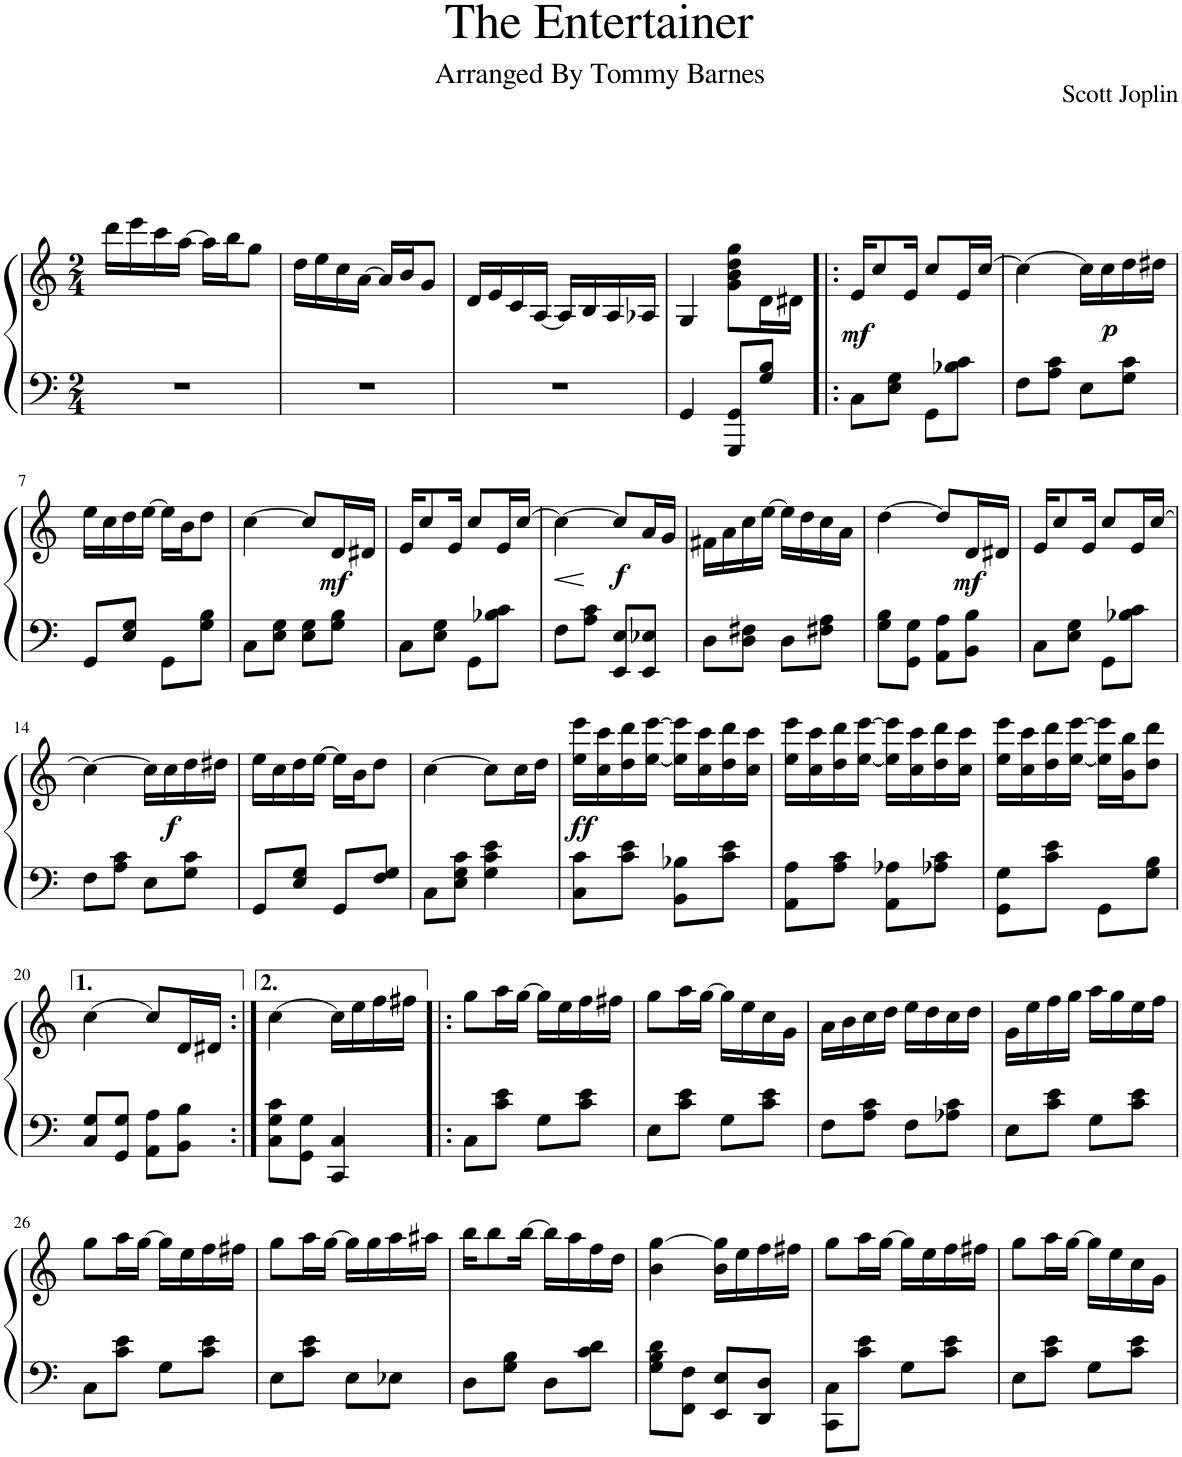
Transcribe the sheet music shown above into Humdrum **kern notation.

**kern	**kern	**dynam
*part1	*part1	*part1
*staff2	*staff1	*staff1/2
*I"Piano	*	*
*I'Pno.	*	*
*clefF4	*clefG2	*
*k[]	*k[]	*
*M2/4	*M2/4	*
=1	=1	=1
2r	16ddd\LL	.
.	16eee\	.
.	16ccc\	.
.	[16aa\JJ	.
.	16aa\LL]	.
.	16bb\J	.
.	8gg\J	.
=2	=2	=2
2r	16dd\LL	.
.	16ee\	.
.	16cc\	.
.	[16a\JJ	.
.	16a/LL]	.
.	16b/J	.
.	8g/J	.
=3	=3	=3
2r	16d/LL	.
.	16e/	.
.	16c/	.
.	[16A/JJ	.
.	16A/LL]	.
.	16B/	.
.	16A/	.
.	16A-X/JJ	.
=4	=4	=4
4GG/	4G/	.
8GGG/ 8GG/L	8g\ 8b\ 8dd\ 8gg\L	.
8G/ 8B/J	16d\L	.
.	16d#X\JJ	.
=5!|:	=5!|:	=5!|:
!	!	!LO:DY:b
8C\L	16e/KL	mf
.	8cc/	.
8E\ 8G\J	.	.
.	16e/Jk	.
8GG\L	8cc/L	.
8B-X\ 8c\J	16e/L	.
.	[16cc/JJ	.
=6	=6	=6
8F\L	4cc\_	.
8A\ 8c\J	.	.
8E\L	16cc\LL]	.
!	!	!LO:DY:b
.	16cc\	p
8G\ 8c\J	16dd\	.
.	16dd#X\JJ	.
!!LO:LB:g=z
=7	=7	=7
8GG/L	16ee\LL	.
.	16cc\	.
8E/ 8G/J	16dd\	.
.	[16ee\JJ	.
8GG\L	16ee\LL]	.
.	16b\J	.
8G\ 8B\J	8dd\J	.
=8	=8	=8
8C\L	[4cc\	.
8E\ 8G\J	.	.
8E\ 8G\L	8cc/L]	.
!	!	!LO:DY:b
8G\ 8B\J	16d/L	mf
.	16d#X/JJ	.
=9	=9	=9
8C\L	16e/KL	.
.	8cc/	.
8E\ 8G\J	.	.
.	16e/Jk	.
8GG\L	8cc/L	.
8B-X\ 8c\J	16e/L	.
.	[16cc/JJ	.
=10	=10	=10
!	!	!LO:HP:b
8F\L	4cc\_	<
8A\ 8c\J	.	.
!	!	!LO:DY:b
8EE/ 8E/L	8cc/L]	f
8EE/ 8E-X/J	16a/L	.
.	16g/JJ	.
.	.	[
=11	=11	=11
8D\L	16f#X\LL	.
.	16a\	.
8D\ 8F#X\J	16cc\	.
.	[16ee\JJ	.
8D\L	16ee\LL]	.
.	16dd\	.
8F#X\ 8A\J	16cc\	.
.	16a\JJ	.
=12	=12	=12
8G\ 8B\L	[4dd\	.
8GG\ 8G\J	.	.
8AA\ 8A\L	8dd/L]	.
!	!	!LO:DY:b
8BB\ 8B\J	16d/L	mf
.	16d#X/JJ	.
=13	=13	=13
8C\L	16e/KL	.
.	8cc/	.
8E\ 8G\J	.	.
.	16e/Jk	.
8GG\L	8cc/L	.
8B-X\ 8c\J	16e/L	.
.	[16cc/JJ	.
!!LO:LB:g=z
=14	=14	=14
8F\L	4cc\_	.
8A\ 8c\J	.	.
8E\L	16cc\LL]	.
!	!	!LO:DY:b
.	16cc\	f
8G\ 8c\J	16dd\	.
.	16dd#X\JJ	.
=15	=15	=15
8GG/L	16ee\LL	.
.	16cc\	.
8E/ 8G/J	16dd\	.
.	[16ee\JJ	.
8GG/L	16ee\LL]	.
.	16b\J	.
8F/ 8G/J	8dd\J	.
=16	=16	=16
8C\L	[4cc\	.
8E\ 8G\ 8c\J	.	.
4G\ 4c\ 4e\	8cc\L]	.
.	16cc\L	.
.	16dd\JJ	.
=17	=17	=17
!	!	!LO:DY:b
8C\ 8c\L	16ee\ 16eee\LL	ff
.	16cc\ 16ccc\	.
8c\ 8e\J	16dd\ 16ddd\	.
.	[16ee\ [16eee\JJ	.
8BB\ 8B-X\L	16ee\] 16eee\]LL	.
.	16cc\ 16ccc\	.
8c\ 8e\J	16dd\ 16ddd\	.
.	16cc\ 16ccc\JJ	.
=18	=18	=18
8AA\ 8A\L	16ee\ 16eee\LL	.
.	16cc\ 16ccc\	.
8A\ 8c\J	16dd\ 16ddd\	.
.	[16ee\ [16eee\JJ	.
8AA\ 8A-X\L	16ee\] 16eee\]LL	.
.	16cc\ 16ccc\	.
8A-X\ 8c\J	16dd\ 16ddd\	.
.	16cc\ 16ccc\JJ	.
=19	=19	=19
8GG\ 8G\L	16ee\ 16eee\LL	.
.	16cc\ 16ccc\	.
8c\ 8e\J	16dd\ 16ddd\	.
.	[16ee\ [16eee\JJ	.
8GG\L	16ee\] 16eee\]LL	.
.	16b\ 16bb\J	.
8G\ 8B\J	8dd\ 8ddd\J	.
!!LO:LB:g=z
=20	=20	=20
8C/ 8G/L	[4cc\	.
8GG/ 8G/J	.	.
8AA\ 8A\L	8cc/L]	.
8BB\ 8B\J	16d/L	.
.	16d#X/JJ	.
=21:|!	=21:|!	=21:|!
8C\ 8G\ 8c\L	[4cc\	.
8GG\ 8G\J	.	.
4CC/ 4C/	16cc\LL]	.
.	16ee\	.
.	16ff\	.
.	16ff#X\JJ	.
=22!|:	=22!|:	=22!|:
8C\L	8gg\L	.
8c\ 8e\J	16aa\L	.
.	[16gg\JJ	.
8G\L	16gg\LL]	.
.	16ee\	.
8c\ 8e\J	16ff\	.
.	16ff#X\JJ	.
=23	=23	=23
8E\L	8gg\L	.
8c\ 8e\J	16aa\L	.
.	[16gg\JJ	.
8G\L	16gg\LL]	.
.	16ee\	.
8c\ 8e\J	16cc\	.
.	16g\JJ	.
=24	=24	=24
8F\L	16a\LL	.
.	16b\	.
8A\ 8c\J	16cc\	.
.	16dd\JJ	.
8F\L	16ee\LL	.
.	16dd\	.
8A-X\ 8c\J	16cc\	.
.	16dd\JJ	.
=25	=25	=25
8E\L	16g\LL	.
.	16ee\	.
8c\ 8e\J	16ff\	.
.	16gg\JJ	.
8G\L	16aa\LL	.
.	16gg\	.
8c\ 8e\J	16ee\	.
.	16ff\JJ	.
!!LO:LB:g=z
=26	=26	=26
8C\L	8gg\L	.
8c\ 8e\J	16aa\L	.
.	[16gg\JJ	.
8G\L	16gg\LL]	.
.	16ee\	.
8c\ 8e\J	16ff\	.
.	16ff#X\JJ	.
=27	=27	=27
8E\L	8gg\L	.
8c\ 8e\J	16aa\L	.
.	[16gg\JJ	.
8E\L	16gg\LL]	.
.	16gg\	.
8E-X\J	16aa\	.
.	16aa#X\JJ	.
=28	=28	=28
8D\L	16bb\KL	.
.	8bb\	.
8G\ 8B\J	.	.
.	[16bb\Jk	.
8D\L	16bb\LL]	.
.	16aa\	.
8c\ 8d\J	16ff\	.
.	16dd\JJ	.
=29	=29	=29
8G\ 8B\ 8d\L	4b\ [4gg\	.
8FF\ 8F\J	.	.
8EE/ 8E/L	16b\ 16gg\]LL	.
.	16ee\	.
8DD/ 8D/J	16ff\	.
.	16ff#X\JJ	.
=30	=30	=30
8CC\ 8C\L	8gg\L	.
8c\ 8e\J	16aa\L	.
.	[16gg\JJ	.
8G\L	16gg\LL]	.
.	16ee\	.
8c\ 8e\J	16ff\	.
.	16ff#X\JJ	.
=31	=31	=31
8E\L	8gg\L	.
8c\ 8e\J	16aa\L	.
.	[16gg\JJ	.
8G\L	16gg\LL]	.
.	16ee\	.
8c\ 8e\J	16cc\	.
.	16g\JJ	.
=	=	=
*-	*-	*-
